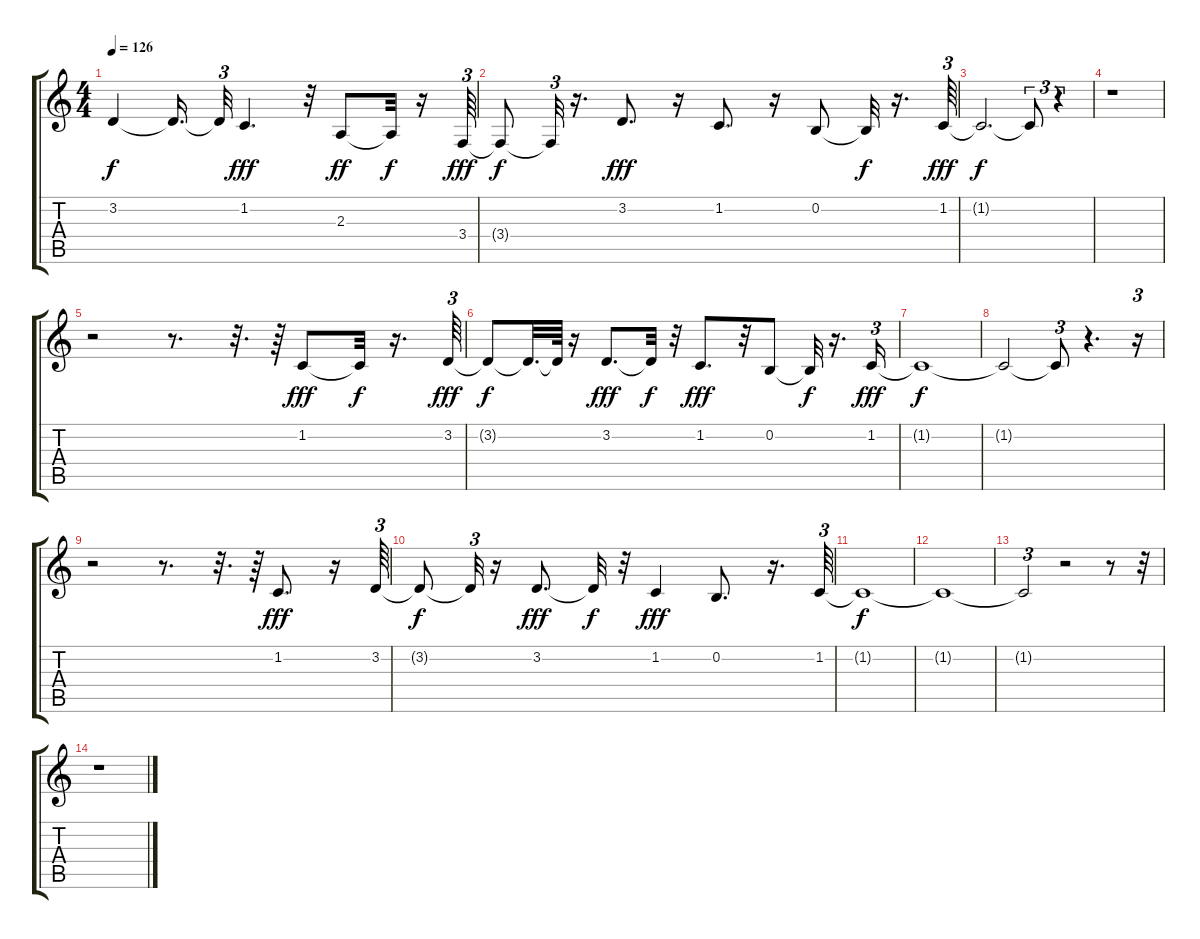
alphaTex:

\track "" {instrument acousticgrandpiano}
\staff {score tabs}
\tuning (E4 B3 G3 D3 A2 E2) {hide}
\ts (4 4)
\tempo 126
\clef g2
\ks c
3.2{t}.4{dy f} 3.2{t}.16{d} 3.2{t}.32{tu (3 2)} 1.2.4{d dy fff} r.32 2.3.8{dy ff} 2.3{t}.32{dy f} r.16 3.4.64{tu (3 2) dy fff} |
3.4{t}.8{dy f} 3.4{t}.32{tu (3 2)} r.16{d} 3.2.8{d dy fff} r.16 1.2.8{d} r.16 0.2.8 0.2{t}.32{dy f} r.16{d} 1.2.64{tu (3 2) dy fff} |
1.2{t}.2{d dy f} 1.2{t}.8{tu (3 2)} r.4{tu (3 2)} |
r.1 |
r.2 r.8{d} r.32{d} r.64 1.2.8{dy fff} 1.2{t}.32{dy f} r.16{d} 3.2.64{tu (3 2) dy fff} |
3.2{t}.8{dy f} 3.2{t}.32{d} 3.2{t}.64 r.16 3.2.8{d dy fff} 3.2{t}.32{dy f} r.32 1.2.8{d dy fff} r.32 0.2.8 0.2{t}.32{dy f} r.16{d} 1.2.16{tu (3 2) dy fff} |
1.2{t}.1{dy f} |
1.2{t}.2 1.2{t}.8{tu (3 2)} r.4{d} r.16{tu (3 2)} |
r.2 r.8{d} r.32{d} r.64 1.2.8{d dy fff} r.16 3.2.64{tu (3 2)} |
3.2{t}.8{dy f} 3.2{t}.32{tu (3 2)} r.16 3.2.8{d dy fff} 3.2{t}.32{dy f} r.32 1.2.4{dy fff} 0.2.8{d} r.16{d} 1.2.64{tu (3 2)} |
1.2{t}.1{dy f} |
1.2{t}.1 |
1.2{t}.2{tu (3 2)} r.2 r.8 r.32 |
r.1
